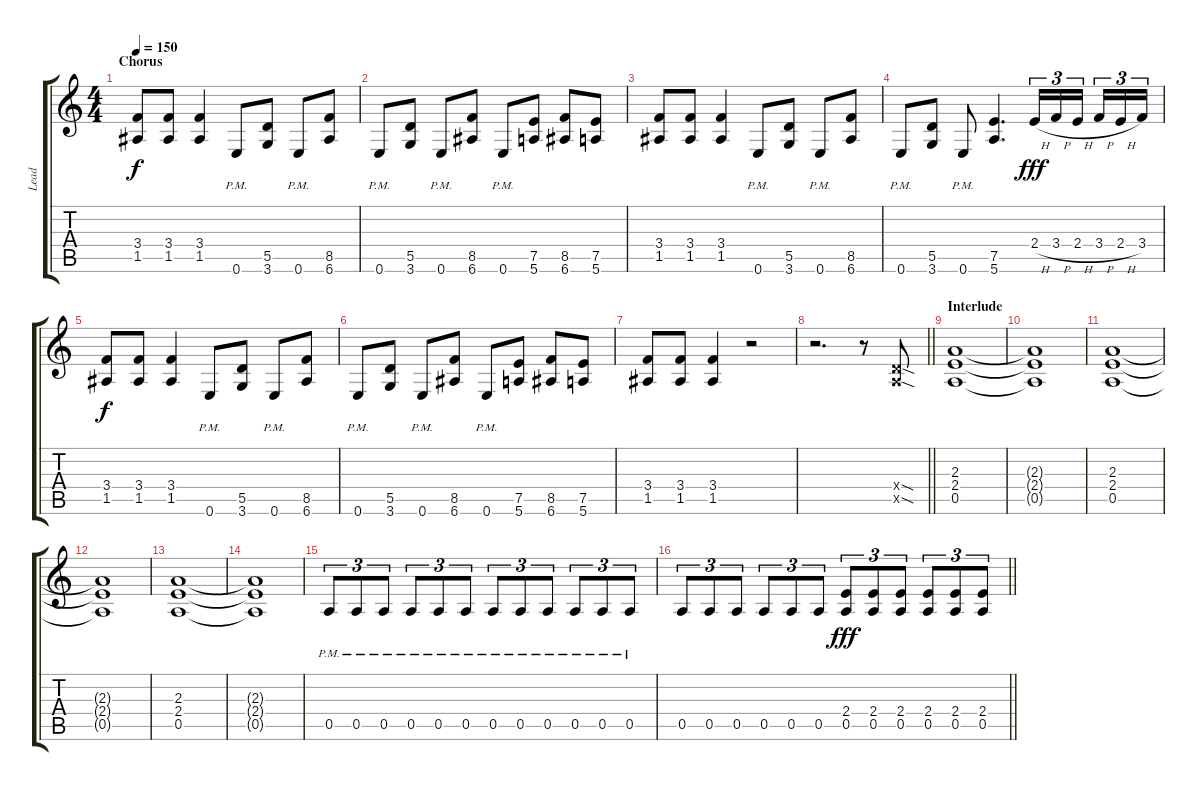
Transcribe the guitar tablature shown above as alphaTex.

\track ("Lead" "Lead") {instrument distortionguitar}
\staff {score tabs}
\tuning (E4 B3 G3 D3 A2 E2) {hide}
\ts (4 4)
\section ("" "Chorus")
\tempo 150
\clef g2
\ks c
(3.4 1.5).8{dy f} (3.4 1.5).8 (3.4 1.5).4 0.6{pm}.8 (5.5 3.6).8 0.6{pm}.8 (8.5 6.6).8 |
0.6{pm}.8 (5.5 3.6).8 0.6{pm}.8 (8.5 6.6).8 0.6{pm}.8 (7.5 5.6).8 (8.5 6.6).8 (7.5 5.6).8 |
(3.4 1.5).8 (3.4 1.5).8 (3.4 1.5).4 0.6{pm}.8 (5.5 3.6).8 0.6{pm}.8 (8.5 6.6).8 |
0.6{pm}.8 (5.5 3.6).8 0.6{pm}.8 (7.5 5.6).4{d} 2.4{h}.16{tu (3 2) dy fff} 3.4{h}.16{tu (3 2)} 2.4{h}.16{tu (3 2) beam splitsecondary} 3.4{h}.16{tu (3 2)} 2.4{h}.16{tu (3 2)} 3.4.16{tu (3 2)} |
(3.4 1.5).8{dy f} (3.4 1.5).8 (3.4 1.5).4 0.6{pm}.8 (5.5 3.6).8 0.6{pm}.8 (8.5 6.6).8 |
0.6{pm}.8 (5.5 3.6).8 0.6{pm}.8 (8.5 6.6).8 0.6{pm}.8 (7.5 5.6).8 (8.5 6.6).8 (7.5 5.6).8 |
(3.4 1.5).8 (3.4 1.5).8 (3.4 1.5).4 r.2 |
\barLineRight lightlight
r.2{d} r.8 (0.4{sod x} 0.5{sod x}).8 |
\section ("" "Interlude")
(2.3 2.4 0.5).1 |
(2.3{t} 2.4{t} 0.5{t}).1 |
(2.3 2.4 0.5).1 |
(2.3{t} 2.4{t} 0.5{t}).1 |
(2.3 2.4 0.5).1 |
(2.3{t} 2.4{t} 0.5{t}).1 |
0.5{pm}.8{tu (3 2)} 0.5{pm}.8{tu (3 2)} 0.5{pm}.8{tu (3 2)} 0.5{pm}.8{tu (3 2)} 0.5{pm}.8{tu (3 2)} 0.5{pm}.8{tu (3 2)} 0.5{pm}.8{tu (3 2)} 0.5{pm}.8{tu (3 2)} 0.5{pm}.8{tu (3 2)} 0.5{pm}.8{tu (3 2)} 0.5{pm}.8{tu (3 2)} 0.5{pm}.8{tu (3 2)} |
\barLineRight lightlight
0.5.8{tu (3 2)} 0.5.8{tu (3 2)} 0.5.8{tu (3 2)} 0.5.8{tu (3 2)} 0.5.8{tu (3 2)} 0.5.8{tu (3 2)} (2.4 0.5).8{tu (3 2) dy fff} (2.4 0.5).8{tu (3 2)} (2.4 0.5).8{tu (3 2)} (2.4 0.5).8{tu (3 2)} (2.4 0.5).8{tu (3 2)} (2.4 0.5).8{tu (3 2)}
